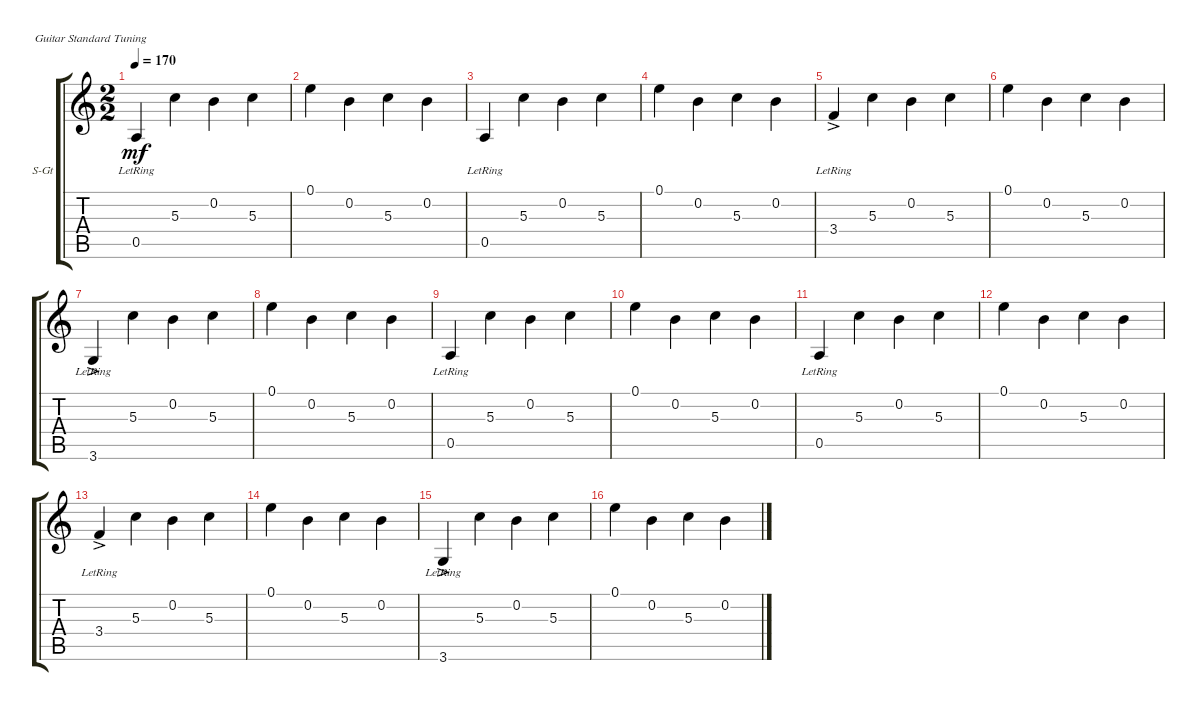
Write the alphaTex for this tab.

\defaultSystemsLayout 4
\bracketExtendMode groupsimilarinstruments
\firstSystemTrackNameOrientation horizontal
\otherSystemsTrackNameOrientation horizontal
\track ("Steel Guitar" "S-Gt") {instrument acousticguitarsteel}
\staff {score tabs}
\tuning (E4 B3 G3 D3 A2 E2)
\ts (2 2)
\tempo 170
\clef g2
\ks c
0.5{lr}.4{dy mf} 5.3.4 0.2.4 5.3.4 |
0.1.4 0.2.4 5.3.4 0.2.4 |
0.5{lr}.4 5.3.4 0.2.4 5.3.4 |
0.1.4 0.2.4 5.3.4 0.2.4 |
3.4{ac lr}.4 5.3.4 0.2.4 5.3.4 |
0.1.4 0.2.4 5.3.4 0.2.4 |
3.6{ac lr}.4 5.3.4 0.2.4 5.3.4 |
0.1.4 0.2.4 5.3.4 0.2.4 |
0.5{lr}.4 5.3.4 0.2.4 5.3.4 |
0.1.4 0.2.4 5.3.4 0.2.4 |
0.5{lr}.4 5.3.4 0.2.4 5.3.4 |
0.1.4 0.2.4 5.3.4 0.2.4 |
3.4{ac lr}.4 5.3.4 0.2.4 5.3.4 |
0.1.4 0.2.4 5.3.4 0.2.4 |
3.6{ac lr}.4 5.3.4 0.2.4 5.3.4 |
0.1.4 0.2.4 5.3.4 0.2.4
